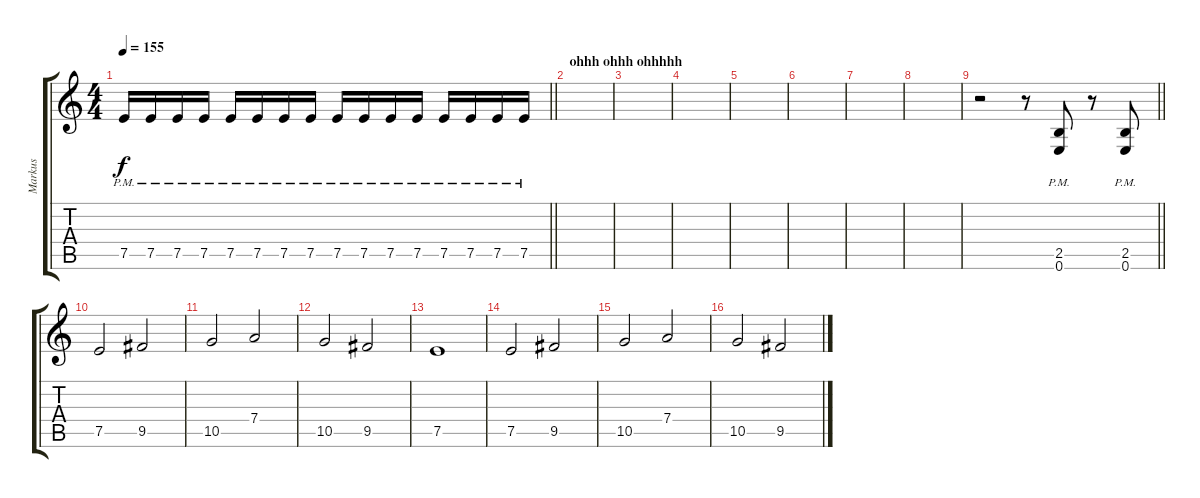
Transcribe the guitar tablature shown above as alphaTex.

\track ("Markus" "Markus") {instrument distortionguitar}
\staff {score tabs}
\tuning (E4 B3 G3 D3 A2 E2) {hide}
\ts (4 4)
\tempo 155
\clef g2
\barLineRight lightlight
\ks c
7.5{pm}.16{dy f} 7.5{pm}.16 7.5{pm}.16 7.5{pm}.16 7.5{pm}.16 7.5{pm}.16 7.5{pm}.16 7.5{pm}.16 7.5{pm}.16 7.5{pm}.16 7.5{pm}.16 7.5{pm}.16 7.5{pm}.16 7.5{pm}.16 7.5{pm}.16 7.5{pm}.16 |
\section ("" "ohhh ohhh ohhhhh")
|
|
|
|
|
|
|
\barLineRight lightlight
r.2 r.8 (2.5{pm} 0.6{pm}).8 r.8 (2.5{pm} 0.6{pm}).8 |
\section ("" "")
7.5.2 9.5.2 |
10.5.2 7.4.2 |
10.5.2 9.5.2 |
7.5.1 |
7.5.2 9.5.2 |
10.5.2 7.4.2 |
10.5.2 9.5.2
